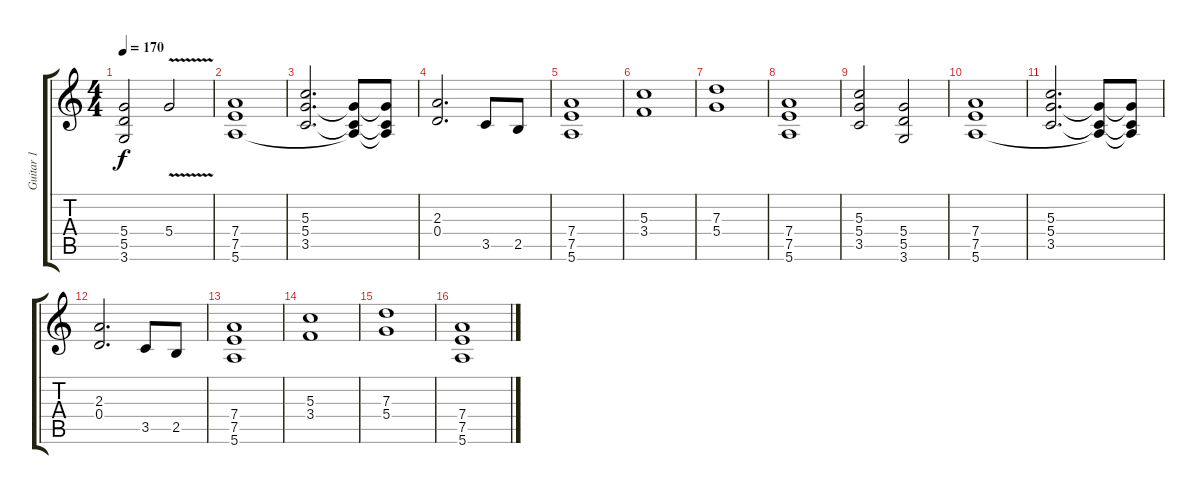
\track ("Guitar 1" "Guitar 1") {instrument distortionguitar}
\staff {score tabs}
\tuning (E4 B3 G3 D3 A2 E2) {hide}
\ts (4 4)
\tempo 170
\clef g2
\ks c
(5.4 5.5 3.6).2{dy f} 5.4{v}.2{instrument guitarharmonics} |
(7.4 7.5 5.6).1{instrument distortionguitar} |
(5.3 5.4 3.5).2{d} (5.4{t} 3.5{t} 5.6{t}).8 (5.4{t} 3.5{t} 5.6{t}).8 |
(2.3 0.4).2{d} 3.5.8 2.5.8 |
(7.4 7.5 5.6).1 |
(5.3 3.4).1 |
(7.3 5.4).1 |
(7.4 7.5 5.6).1 |
(5.3 5.4 3.5).2 (5.4 5.5 3.6).2 |
(7.4 7.5 5.6).1{instrument distortionguitar} |
(5.3 5.4 3.5).2{d} (5.4{t} 3.5{t} 5.6{t}).8 (5.4{t} 3.5{t} 5.6{t}).8 |
(2.3 0.4).2{d} 3.5.8 2.5.8 |
(7.4 7.5 5.6).1 |
(5.3 3.4).1 |
(7.3 5.4).1 |
(7.4 7.5 5.6).1
